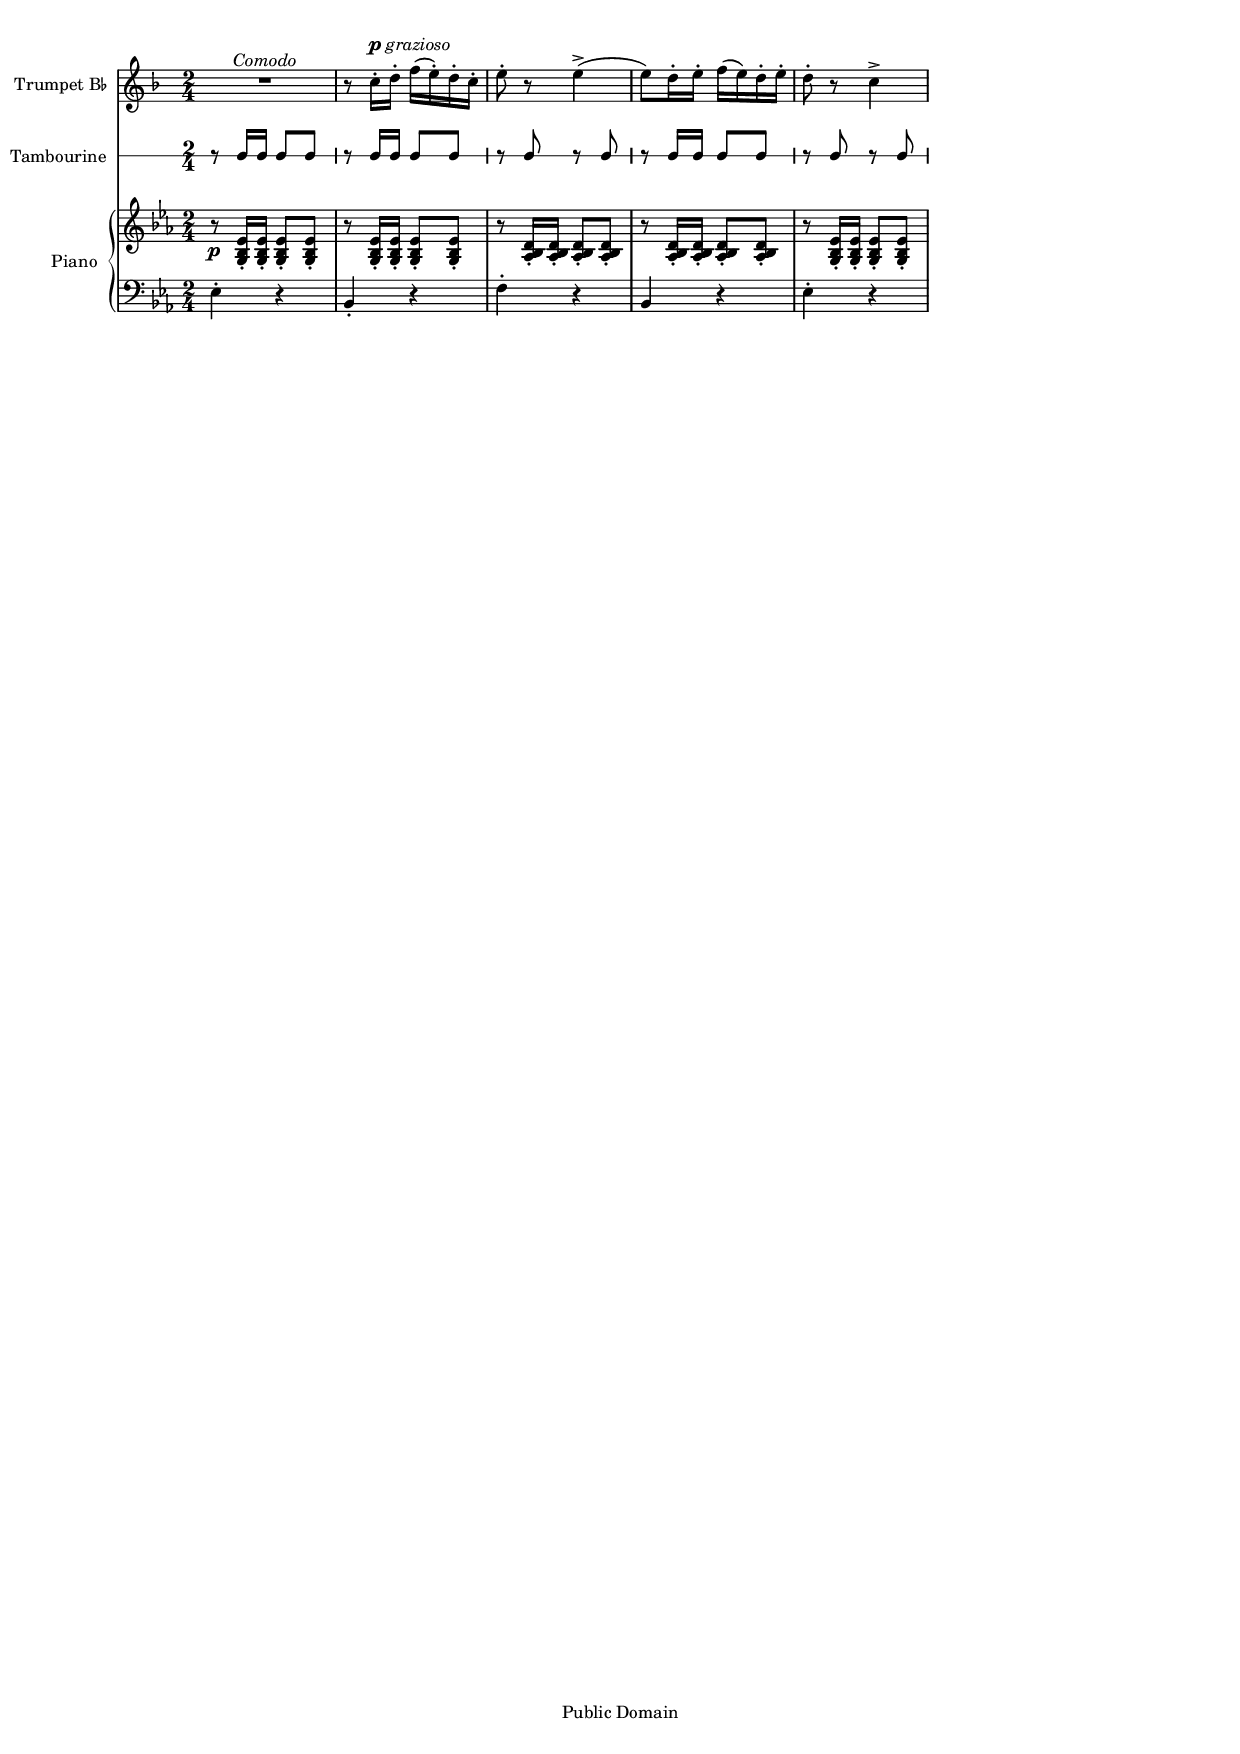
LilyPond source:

% DO NOT EDIT this file manually; it is automatically
% generated from Documentation/snippets/new
% Make any changes in Documentation/snippets/new/
% and then run scripts/auxiliar/makelsr.py
%
% This file is in the public domain.
%% Note: this file works from version 2.14.0
\version "2.15.32"
\include "catalan.ly"
#(set-global-staff-size 15)
\paper{
  ragged-right=##t
  line-width=17\cm
  indent=0\cm
}


\header {
  lsrtags = "headwords"
  texidoc = ""
  doctitle = "headword"
} % begin verbatim


\header {
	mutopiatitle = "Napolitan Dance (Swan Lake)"
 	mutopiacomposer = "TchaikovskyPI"
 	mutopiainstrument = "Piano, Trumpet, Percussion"
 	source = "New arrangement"
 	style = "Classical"
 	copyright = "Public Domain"
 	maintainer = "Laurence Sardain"
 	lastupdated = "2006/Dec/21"
%	title = "Le Lac des Cygnes"
%	subtitle = "Danse Napolitaine"
%	composer = "Piotr Ilitch Tchaïkovski"
%	arranger = "arr. Laurence Sardain"
%       footer = "Mutopia-2006/12/22-896"
}

trompette = \relative do'' {
  \clef treble
  \key mib \major
  \time 2/4
  R2^\markup { \italic Comodo } |
  r8 \once \override TextScript #'padding = #2.0
  sib16-.^\markup {\dynamic p \italic grazioso} do-. mib( re)-. do-. sib-. |
  re8-. r8 re4->( |
  re8) do16-. re-. mib( re) do-. re-. |
  do8-. r8 sib4-> |
}

tambourin = \relative do' {
  \time 2/4
  r8 do16 do do8 do |
  r8 do16 do do8 do |
  r8 do r do |
  r8 do16 do do8 do |
  r8 do r do |
}

tambourinMidi = \drummode {
  \time 2/4
  r8 tamb16 tamb tamb8 tamb |
  r8 tamb16 tamb tamb8 tamb |
  r8 tamb r tamb |
  r8 tamb16 tamb tamb8 tamb |
  r8 tamb r tamb |
}

upper = \relative do' {
  \clef treble
  \key mib \major
  \time 2/4
  r8\p <sol sib mib>16-. <sol sib mib>-. <sol sib mib>8-. <sol sib mib>-. |
  r8 <sol sib mib>16-. <sol sib mib>-. <sol sib mib>8-. <sol sib mib>-. |
  r8 <lab sib re>16-. <lab sib re>-. <lab sib re>8-. <lab sib re>-. |
  r8 <lab sib re>16-. <lab sib re>-. <lab sib re>8-. <lab sib re>-. |
  r8 <sol sib mib>16-. <sol sib mib>-. <sol sib mib>8-. <sol sib mib>-. |
}

lower = \relative do {
  \clef bass
  \key mib \major
  \time 2/4
  mib4-. r4 |
  sib-. r |
  fa'-. r |
  sib, r |
  mib4-. r4 |
}


\score {
  <<
    \context Staff = "trumpet" <<
      \set Staff.instrumentName = \markup { "Trumpet" \concat{ B \teeny \raise #0.4 \flat } }
      \transpose sib do'
      \trompette
    >>
    \context RhythmicStaff = "tambourin" <<
      \set Staff.instrumentName = "Tambourine"
      \tambourin
    >>
    \context PianoStaff = "prima" <<
      \set PianoStaff.instrumentName = "Piano  "
      \context Staff = "uppera" \upper
      \context Staff = "lowera" \lower
    >>
  >>
  \layout { }
}
\score {
  <<
    \context Staff = "trumpet" {
      \set Staff.midiInstrument = "trumpet"
      \trompette
    }
    \context DrumStaff = "tambourin" {
      \tambourinMidi
    }
    \context Staff = "piano" <<
      \upper
      \lower
    >>
  >>
  \midi {
    \tempo 4 = 72
  }
}

